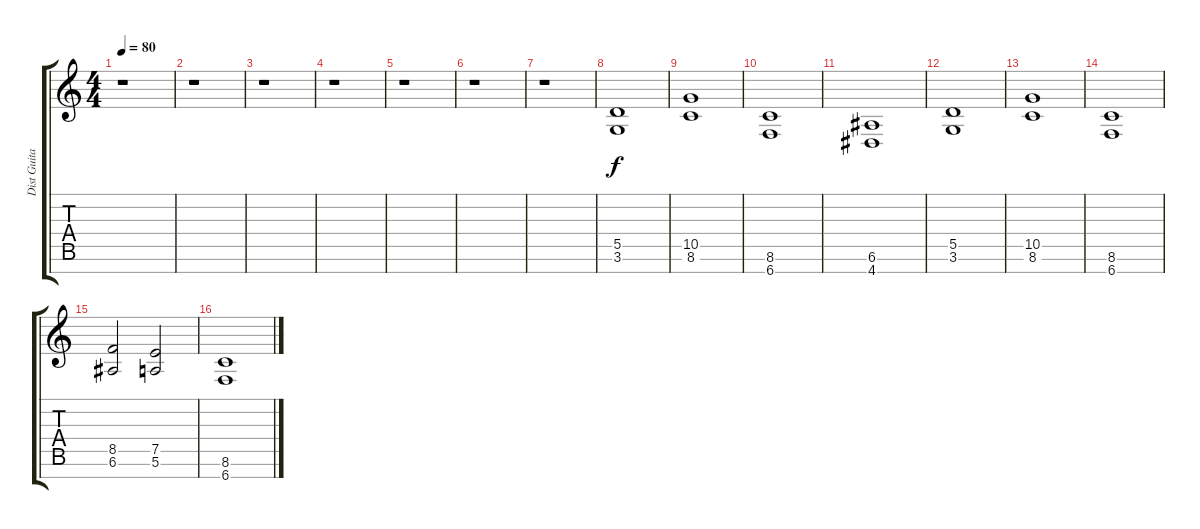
\track ("Dist Guitar" "Dist Guita") {instrument distortionguitar}
\staff {score tabs}
\tuning (E4 B3 G3 D3 A2 E2 B1) {hide}
\ts (4 4)
\tempo 80
\clef g2
\ks c
r.1{dy f} |
r.1 |
r.1 |
r.1 |
r.1 |
r.1 |
r.1 |
(5.5 3.6).1 |
(10.5 8.6).1 |
(8.6 6.7).1 |
(6.6 4.7).1 |
(5.5 3.6).1 |
(10.5 8.6).1 |
(8.6 6.7).1 |
(8.5 6.6).2 (7.5 5.6).2 |
(8.6 6.7).1
